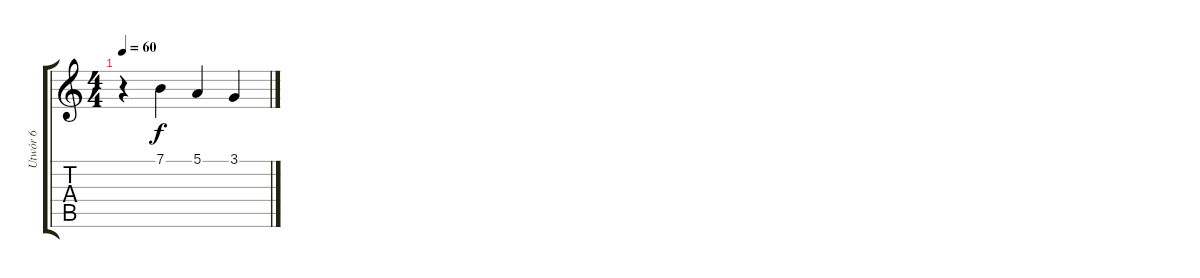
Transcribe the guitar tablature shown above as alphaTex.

\track ("Utwór 6" "Utwór 6") {instrument stringensemble2}
\staff {score tabs}
\tuning (E4 B3 G3 D3 A2 E2) {hide}
\ts (4 4)
\tempo 60
\clef g2
\ks c
r.4{dy f} 7.1.4 5.1.4 3.1.4
